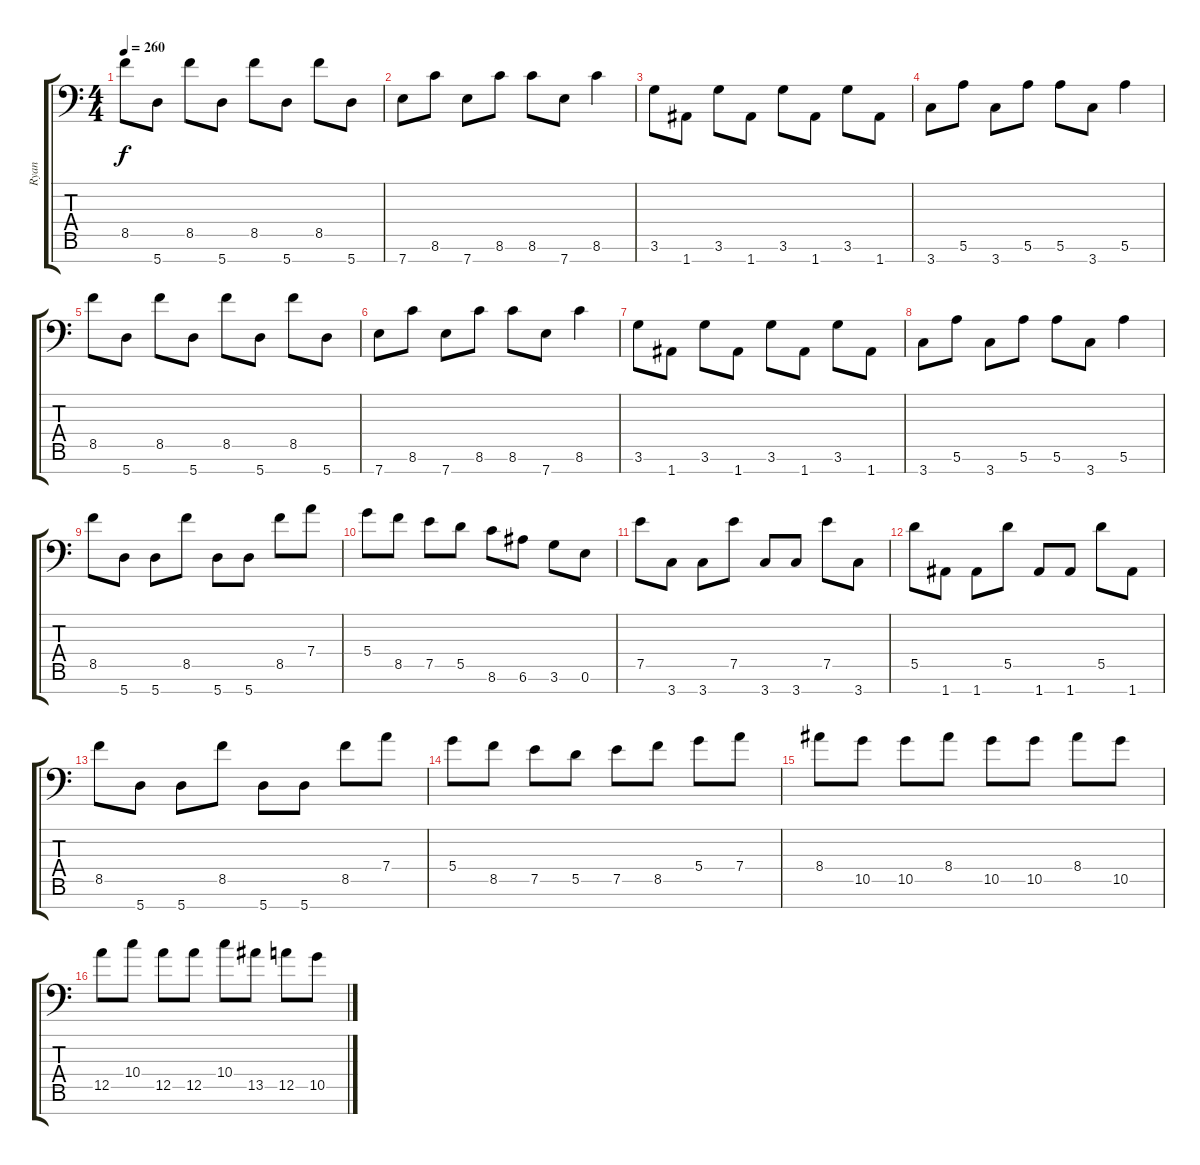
\track ("Ryan" "Ryan") {instrument acousticguitarsteel}
\staff {score tabs}
\tuning (E4 B3 Gb3 D3 A2 E2 A1) {hide}
\ts (4 4)
\tempo 260
\clef f4
\ks c
8.5.8{dy f} 5.7.8 8.5.8 5.7.8 8.5.8 5.7.8 8.5.8 5.7.8 |
7.7.8 8.6.8 7.7.8 8.6.8 8.6.8 7.7.8 8.6.4 |
3.6.8 1.7.8 3.6.8 1.7.8 3.6.8 1.7.8 3.6.8 1.7.8 |
3.7.8 5.6.8 3.7.8 5.6.8 5.6.8 3.7.8 5.6.4 |
8.5.8 5.7.8 8.5.8 5.7.8 8.5.8 5.7.8 8.5.8 5.7.8 |
7.7.8 8.6.8 7.7.8 8.6.8 8.6.8 7.7.8 8.6.4 |
3.6.8 1.7.8 3.6.8 1.7.8 3.6.8 1.7.8 3.6.8 1.7.8 |
3.7.8 5.6.8 3.7.8 5.6.8 5.6.8 3.7.8 5.6.4 |
8.5.8 5.7.8 5.7.8 8.5.8 5.7.8 5.7.8 8.5.8 7.4.8 |
5.4.8 8.5.8 7.5.8 5.5.8 8.6.8 6.6.8 3.6.8 0.6.8 |
7.5.8 3.7.8 3.7.8 7.5.8 3.7.8 3.7.8 7.5.8 3.7.8 |
5.5.8 1.7.8 1.7.8 5.5.8 1.7.8 1.7.8 5.5.8 1.7.8 |
8.5.8 5.7.8 5.7.8 8.5.8 5.7.8 5.7.8 8.5.8 7.4.8 |
5.4.8 8.5.8 7.5.8 5.5.8 7.5.8 8.5.8 5.4.8 7.4.8 |
8.4.8 10.5.8 10.5.8 8.4.8 10.5.8 10.5.8 8.4.8 10.5.8 |
12.5.8 10.4.8 12.5.8 12.5.8 10.4.8 13.5.8 12.5.8 10.5.8
